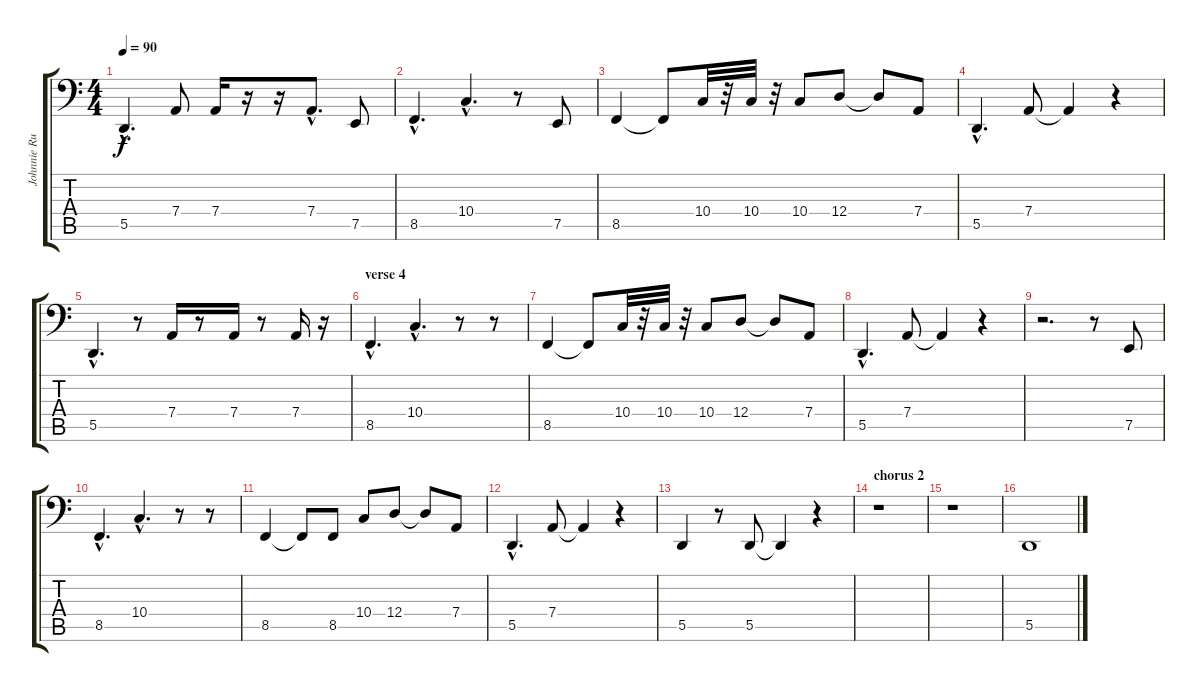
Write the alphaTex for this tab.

\track ("Johnnie Russell-keys" "Johnnie Ru") {instrument lead2sawtooth}
\staff {score tabs}
\tuning (E3 B2 G2 D2 A1 E1) {hide}
\ts (4 4)
\tempo 90
\clef f4
\ks c
5.5{hac}.4{d dy f} 7.4.8 7.4.16 r.16 r.16 7.4{hac}.8{d} 7.5.8 |
8.5{hac}.4{d} 10.4{hac}.4{d} r.8 7.5.8 |
8.5.4 8.5{t}.8 10.4.32 r.32 10.4.32 r.32 10.4.8 12.4.8 12.4{t}.8 7.4.8 |
5.5{hac}.4{d} 7.4.8 7.4{t}.4 r.4 |
5.5{hac}.4{d} r.8 7.4.16 r.8 7.4.16 r.8 7.4.16 r.16 |
\section ("" "verse 4")
8.5{hac}.4{d} 10.4{hac}.4{d} r.8 r.8 |
8.5.4 8.5{t}.8 10.4.32 r.32 10.4.32 r.32 10.4.8 12.4.8 12.4{t}.8 7.4.8 |
5.5{hac}.4{d} 7.4.8 7.4{t}.4 r.4 |
r.2{d} r.8 7.5.8 |
8.5{hac}.4{d} 10.4{hac}.4{d} r.8 r.8 |
8.5.4 8.5{t}.8 8.5.8 10.4.8 12.4.8 12.4{t}.8 7.4.8 |
5.5{hac}.4{d} 7.4.8 7.4{t}.4 r.4 |
5.5.4 r.8 5.5.8 5.5{t}.4 r.4 |
\section ("" "chorus 2")
r.1 |
r.1 |
5.5.1
